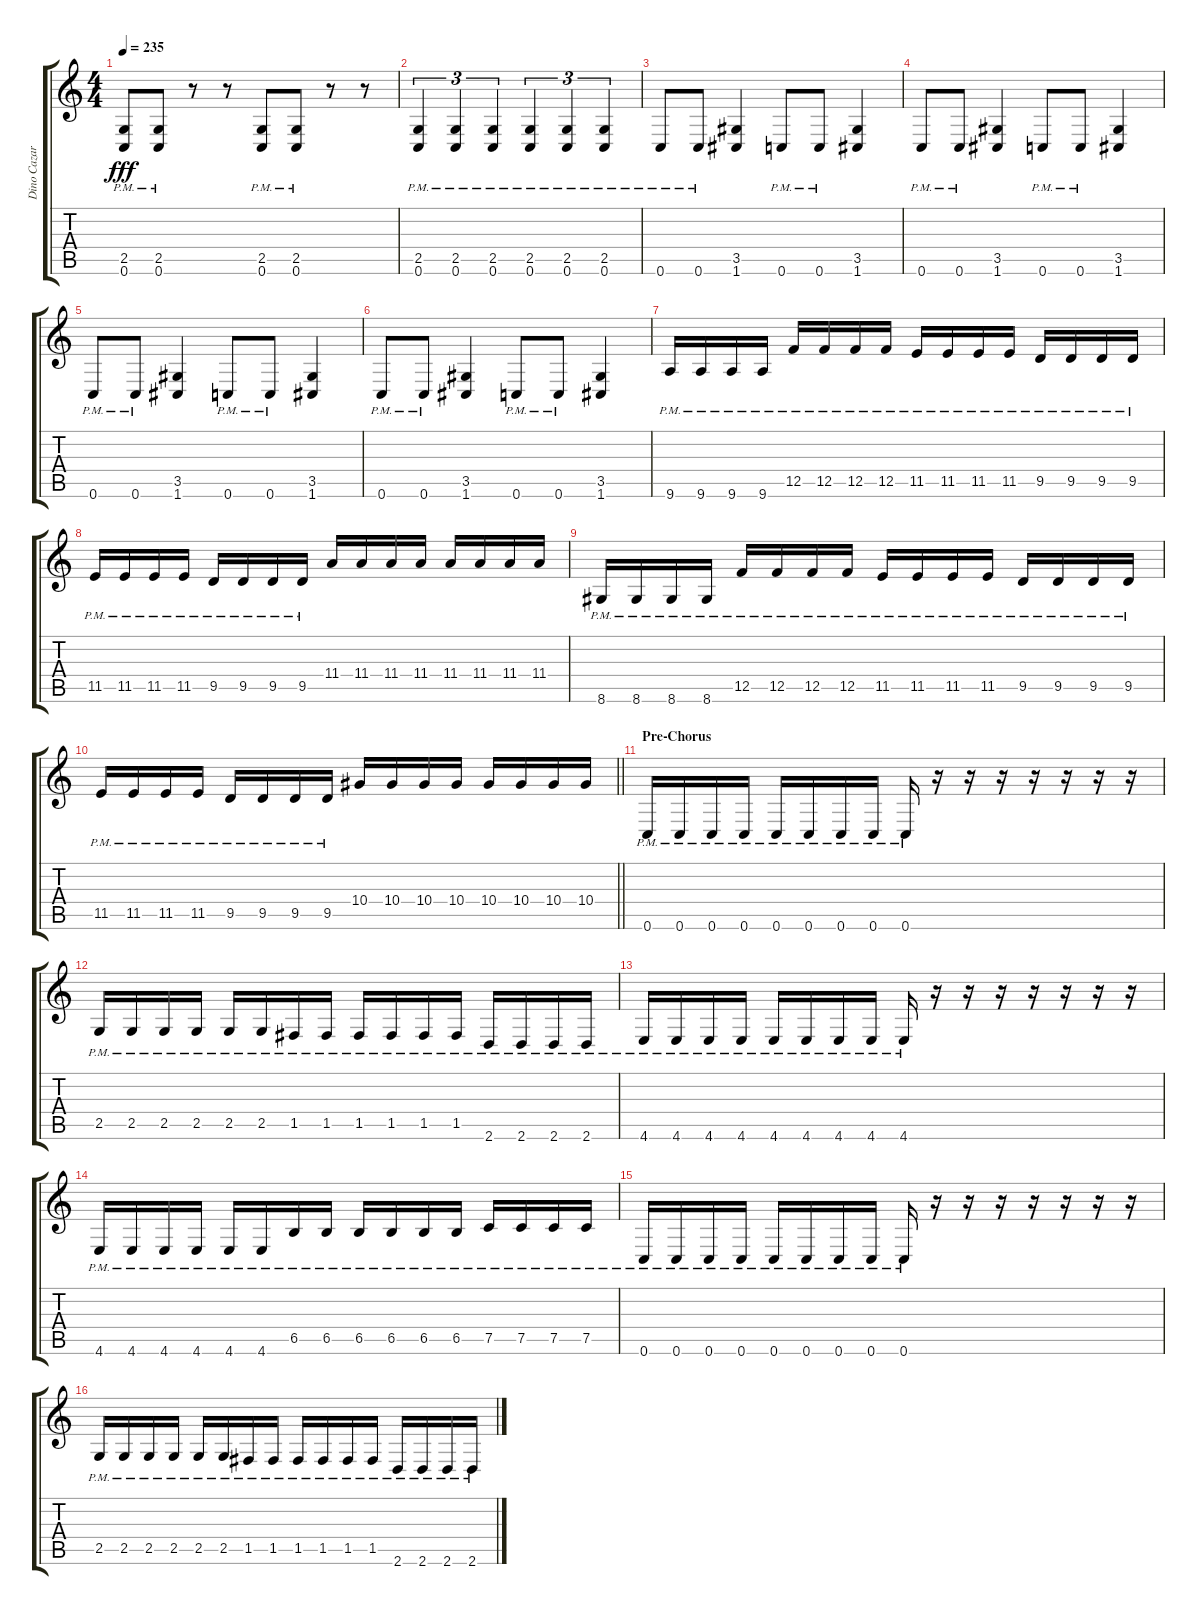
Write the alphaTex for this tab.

\track ("Dino Cazares (Left)" "Dino Cazar") {instrument overdrivenguitar}
\staff {score tabs}
\tuning (C4 G3 Eb3 Bb2 F2 C2) {hide}
\ts (4 4)
\tempo 235
\clef g2
\ks c
(2.5{pm} 0.6{pm}).8{dy fff} (2.5{pm} 0.6{pm}).8 r.8 r.8 (2.5{pm} 0.6{pm}).8 (2.5{pm} 0.6{pm}).8 r.8 r.8 |
(2.5{pm} 0.6{pm}).4{tu (3 2)} (2.5{pm} 0.6{pm}).4{tu (3 2)} (2.5{pm} 0.6{pm}).4{tu (3 2)} (2.5{pm} 0.6{pm}).4{tu (3 2)} (2.5{pm} 0.6{pm}).4{tu (3 2)} (2.5{pm} 0.6{pm}).4{tu (3 2)} |
0.6{pm}.8 0.6{pm}.8 (3.5 1.6).4 0.6{pm}.8 0.6{pm}.8 (3.5 1.6).4 |
0.6{pm}.8 0.6{pm}.8 (3.5 1.6).4 0.6{pm}.8 0.6{pm}.8 (3.5 1.6).4 |
0.6{pm}.8 0.6{pm}.8 (3.5 1.6).4 0.6{pm}.8 0.6{pm}.8 (3.5 1.6).4 |
0.6{pm}.8 0.6{pm}.8 (3.5 1.6).4 0.6{pm}.8 0.6{pm}.8 (3.5 1.6).4 |
9.6{pm}.16 9.6{pm}.16 9.6{pm}.16 9.6{pm}.16 12.5{pm}.16 12.5{pm}.16 12.5{pm}.16 12.5{pm}.16 11.5{pm}.16 11.5{pm}.16 11.5{pm}.16 11.5{pm}.16 9.5{pm}.16 9.5{pm}.16 9.5{pm}.16 9.5{pm}.16 |
11.5{pm}.16 11.5{pm}.16 11.5{pm}.16 11.5{pm}.16 9.5{pm}.16 9.5{pm}.16 9.5{pm}.16 9.5{pm}.16 11.4.16 11.4.16 11.4.16 11.4.16 11.4.16 11.4.16 11.4.16 11.4.16 |
8.6{pm}.16 8.6{pm}.16 8.6{pm}.16 8.6{pm}.16 12.5{pm}.16 12.5{pm}.16 12.5{pm}.16 12.5{pm}.16 11.5{pm}.16 11.5{pm}.16 11.5{pm}.16 11.5{pm}.16 9.5{pm}.16 9.5{pm}.16 9.5{pm}.16 9.5{pm}.16 |
\barLineRight lightlight
11.5{pm}.16 11.5{pm}.16 11.5{pm}.16 11.5{pm}.16 9.5{pm}.16 9.5{pm}.16 9.5{pm}.16 9.5{pm}.16 10.4.16 10.4.16 10.4.16 10.4.16 10.4.16 10.4.16 10.4.16 10.4.16 |
\section ("" "Pre-Chorus")
0.6{pm}.16 0.6{pm}.16 0.6{pm}.16 0.6{pm}.16 0.6{pm}.16 0.6{pm}.16 0.6{pm}.16 0.6{pm}.16 0.6{pm}.16 r.16 r.16 r.16 r.16 r.16 r.16 r.16 |
2.5{pm}.16 2.5{pm}.16 2.5{pm}.16 2.5{pm}.16 2.5{pm}.16 2.5{pm}.16 1.5{pm}.16 1.5{pm}.16 1.5{pm}.16 1.5{pm}.16 1.5{pm}.16 1.5{pm}.16 2.6{pm}.16 2.6{pm}.16 2.6{pm}.16 2.6{pm}.16 |
4.6{pm}.16 4.6{pm}.16 4.6{pm}.16 4.6{pm}.16 4.6{pm}.16 4.6{pm}.16 4.6{pm}.16 4.6{pm}.16 4.6{pm}.16 r.16 r.16 r.16 r.16 r.16 r.16 r.16 |
4.6{pm}.16 4.6{pm}.16 4.6{pm}.16 4.6{pm}.16 4.6{pm}.16 4.6{pm}.16 6.5{pm}.16 6.5{pm}.16 6.5{pm}.16 6.5{pm}.16 6.5{pm}.16 6.5{pm}.16 7.5{pm}.16 7.5{pm}.16 7.5{pm}.16 7.5{pm}.16 |
0.6{pm}.16 0.6{pm}.16 0.6{pm}.16 0.6{pm}.16 0.6{pm}.16 0.6{pm}.16 0.6{pm}.16 0.6{pm}.16 0.6{pm}.16 r.16 r.16 r.16 r.16 r.16 r.16 r.16 |
2.5{pm}.16 2.5{pm}.16 2.5{pm}.16 2.5{pm}.16 2.5{pm}.16 2.5{pm}.16 1.5{pm}.16 1.5{pm}.16 1.5{pm}.16 1.5{pm}.16 1.5{pm}.16 1.5{pm}.16 2.6{pm}.16 2.6{pm}.16 2.6{pm}.16 2.6{pm}.16
